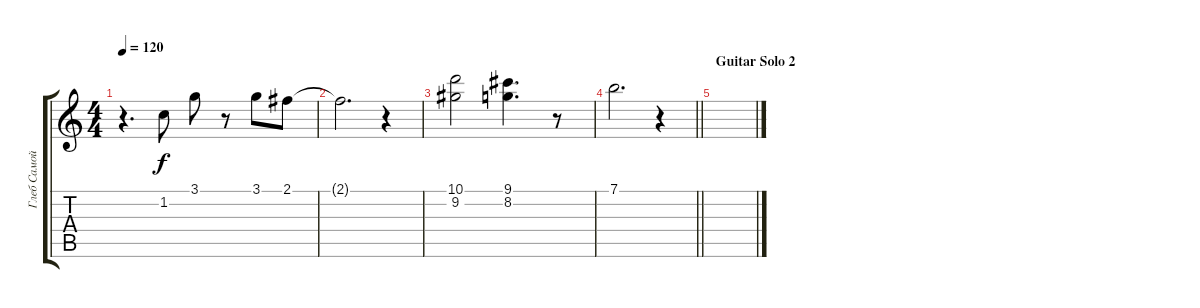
\track ("Глеб Самойлов (Vocal)" "Глеб Самой") {instrument electricguitarmuted}
\staff {score tabs}
\tuning (E4 B3 G3 D3 A2 E2) {hide}
\ts (4 4)
\tempo 120
\clef g2
\ks c
r.4{d dy f} 1.2.8 3.1.8 r.8 3.1.8 2.1.8 |
2.1{t}.2{d} r.4 |
(10.1 9.2).2 (9.1 8.2).4{d} r.8 |
\barLineRight lightlight
7.1.2{d} r.4 |
\section ("" "Guitar Solo 2")
